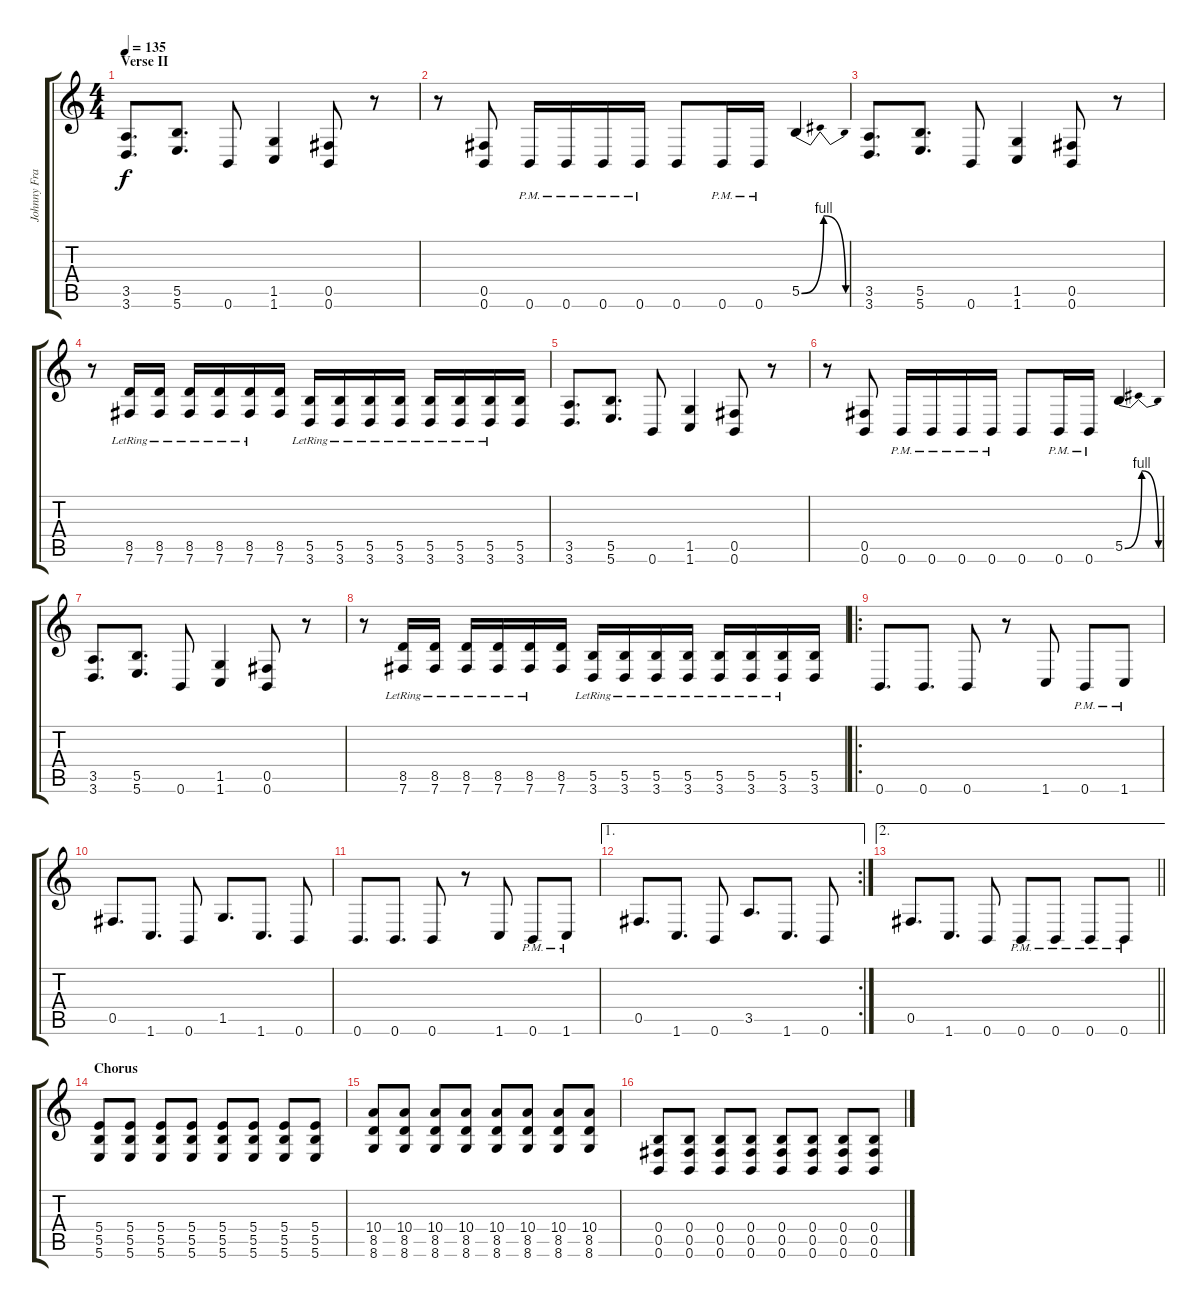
\track ("Johnny Franck" "Johnny Fra") {instrument distortionguitar}
\staff {score tabs}
\tuning (Db4 Ab3 E3 B2 Gb2 B1) {hide}
\ts (4 4)
\section ("" "Verse II")
\tempo 135
\clef g2
\ks c
(3.5 3.6).8{d dy f} (5.5 5.6).8{d} 0.6.8 (1.5 1.6).4 (0.5 0.6).8 r.8 |
r.8 (0.5 0.6).8 0.6{pm}.16 0.6{pm}.16 0.6{pm}.16 0.6{pm}.16 0.6.8 0.6{pm}.16 0.6{pm}.16 5.5{be (bendrelease 0 0 10 4 10 4 60 0)}.4 |
(3.5 3.6).8{d} (5.5 5.6).8{d} 0.6.8 (1.5 1.6).4 (0.5 0.6).8 r.8 |
r.8 (8.5{lr} 7.6{lr}).16 (8.5{lr} 7.6{lr}).16 (8.5{lr} 7.6{lr}).16 (8.5{lr} 7.6{lr}).16 (8.5{lr} 7.6{lr}).16 (8.5 7.6).16 (5.5{lr} 3.6{lr}).16 (5.5{lr} 3.6{lr}).16 (5.5{lr} 3.6{lr}).16 (5.5{lr} 3.6{lr}).16 (5.5{lr} 3.6{lr}).16 (5.5{lr} 3.6{lr}).16 (5.5{lr} 3.6{lr}).16 (5.5 3.6).16 |
(3.5 3.6).8{d} (5.5 5.6).8{d} 0.6.8 (1.5 1.6).4 (0.5 0.6).8 r.8 |
r.8 (0.5 0.6).8 0.6{pm}.16 0.6{pm}.16 0.6{pm}.16 0.6{pm}.16 0.6.8 0.6{pm}.16 0.6{pm}.16 5.5{be (bendrelease 0 0 10 4 10 4 60 0)}.4 |
(3.5 3.6).8{d} (5.5 5.6).8{d} 0.6.8 (1.5 1.6).4 (0.5 0.6).8 r.8 |
r.8 (8.5{lr} 7.6{lr}).16 (8.5{lr} 7.6{lr}).16 (8.5{lr} 7.6{lr}).16 (8.5{lr} 7.6{lr}).16 (8.5{lr} 7.6{lr}).16 (8.5 7.6).16 (5.5{lr} 3.6{lr}).16 (5.5{lr} 3.6{lr}).16 (5.5{lr} 3.6{lr}).16 (5.5{lr} 3.6{lr}).16 (5.5{lr} 3.6{lr}).16 (5.5{lr} 3.6{lr}).16 (5.5{lr} 3.6{lr}).16 (5.5 3.6).16 |
\ro
0.6.8{d} 0.6.8{d} 0.6.8 r.8 1.6.8 0.6{pm}.8 1.6{pm}.8 |
0.5.8{d} 1.6.8{d} 0.6.8 1.5.8{d} 1.6.8{d} 0.6.8 |
0.6.8{d} 0.6.8{d} 0.6.8 r.8 1.6.8 0.6{pm}.8 1.6{pm}.8 |
\ae 1
\rc 2
0.5.8{d} 1.6.8{d} 0.6.8 3.5.8{d} 1.6.8{d} 0.6.8 |
\ae 2
\barLineRight lightlight
0.5.8{d} 1.6.8{d} 0.6.8 0.6{pm}.8 0.6{pm}.8 0.6{pm}.8 0.6{pm}.8 |
\section ("" "Chorus")
(5.4 5.5 5.6).8 (5.4 5.5 5.6).8 (5.4 5.5 5.6).8 (5.4 5.5 5.6).8 (5.4 5.5 5.6).8 (5.4 5.5 5.6).8 (5.4 5.5 5.6).8 (5.4 5.5 5.6).8 |
(10.4 8.5 8.6).8 (10.4 8.5 8.6).8 (10.4 8.5 8.6).8 (10.4 8.5 8.6).8 (10.4 8.5 8.6).8 (10.4 8.5 8.6).8 (10.4 8.5 8.6).8 (10.4 8.5 8.6).8 |
(0.4 0.5 0.6).8 (0.4 0.5 0.6).8 (0.4 0.5 0.6).8 (0.4 0.5 0.6).8 (0.4 0.5 0.6).8 (0.4 0.5 0.6).8 (0.4 0.5 0.6).8 (0.4 0.5 0.6).8
